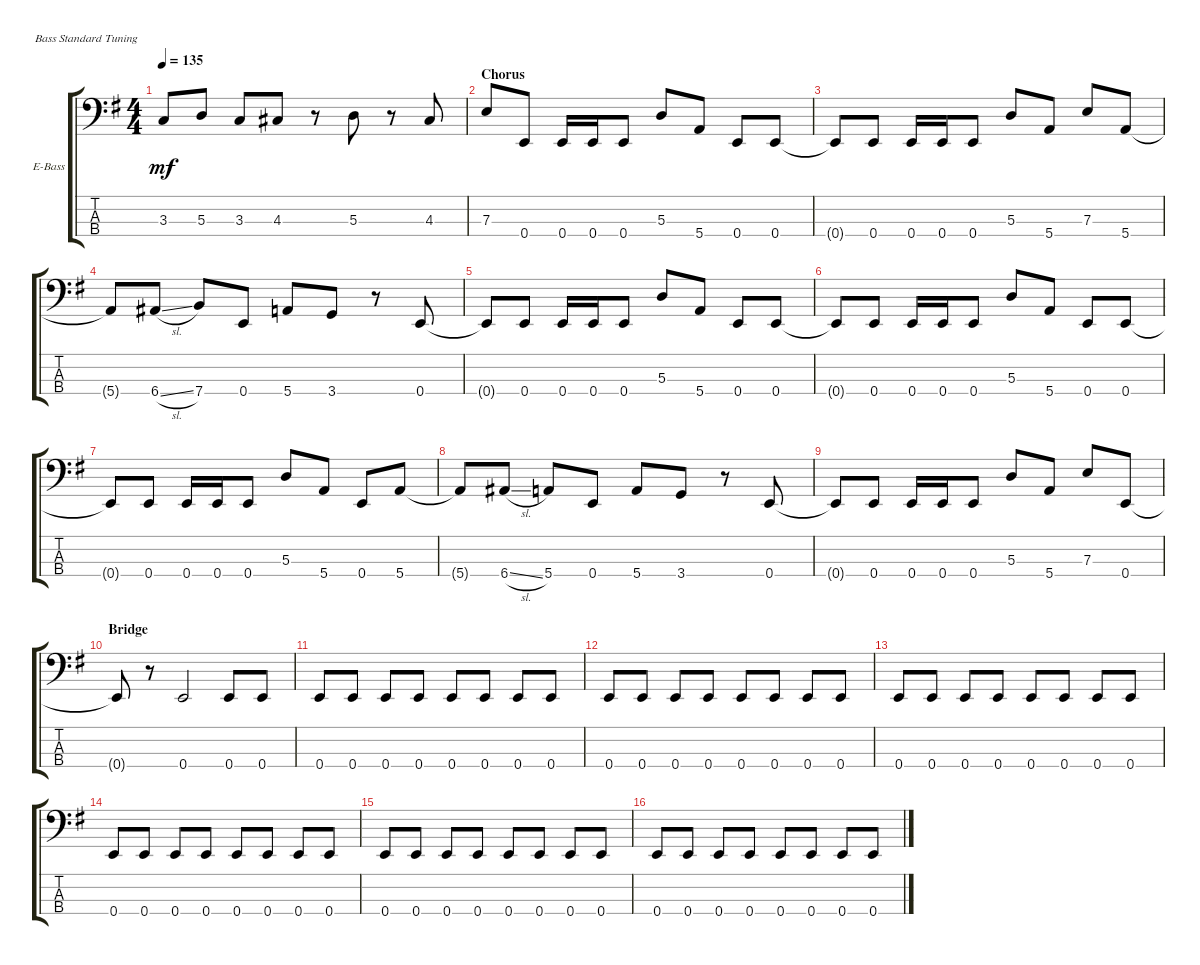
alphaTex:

\defaultSystemsLayout 4
\bracketExtendMode groupsimilarinstruments
\firstSystemTrackNameOrientation horizontal
\otherSystemsTrackNameOrientation horizontal
\track ("Electric Bass" "E-Bass") {instrument electricbassfinger}
\staff {score tabs}
\tuning (G2 D2 A1 E1)
\ts (4 4)
\tempo 135
\clef f4
\ks g
3.3{t}.8{dy mf} 5.3.8 3.3.8 4.3.8 r.8 5.3.8 r.8 4.3.8 |
\section ("" "Chorus")
7.3.8 0.4.8 0.4.16 0.4.16 0.4.8 5.3.8 5.4.8 0.4.8 0.4.8 |
0.4{t}.8 0.4.8 0.4.16 0.4.16 0.4.8 5.3.8 5.4.8 7.3.8 5.4.8 |
5.4{t}.8 6.4{sl}.8 7.4.8 0.4.8 5.4.8 3.4.8 r.8 0.4.8 |
0.4{t}.8 0.4.8 0.4.16 0.4.16 0.4.8 5.3.8 5.4.8 0.4.8 0.4.8 |
0.4{t}.8 0.4.8 0.4.16 0.4.16 0.4.8 5.3.8 5.4.8 0.4.8 0.4.8 |
0.4{t}.8 0.4.8 0.4.16 0.4.16 0.4.8 5.3.8 5.4.8 0.4.8 5.4.8 |
5.4{t}.8 6.4{sl}.8 5.4.8 0.4.8 5.4.8 3.4.8 r.8 0.4.8 |
0.4{t}.8 0.4.8 0.4.16 0.4.16 0.4.8 5.3.8 5.4.8 7.3.8 0.4.8 |
\section ("" "Bridge")
0.4{t}.8 r.8 0.4.2 0.4.8 0.4.8 |
0.4.8 0.4.8 0.4.8 0.4.8 0.4.8 0.4.8 0.4.8 0.4.8 |
0.4.8 0.4.8 0.4.8 0.4.8 0.4.8 0.4.8 0.4.8 0.4.8 |
0.4.8 0.4.8 0.4.8 0.4.8 0.4.8 0.4.8 0.4.8 0.4.8 |
0.4.8 0.4.8 0.4.8 0.4.8 0.4.8 0.4.8 0.4.8 0.4.8 |
0.4.8 0.4.8 0.4.8 0.4.8 0.4.8 0.4.8 0.4.8 0.4.8 |
0.4.8 0.4.8 0.4.8 0.4.8 0.4.8 0.4.8 0.4.8 0.4.8
